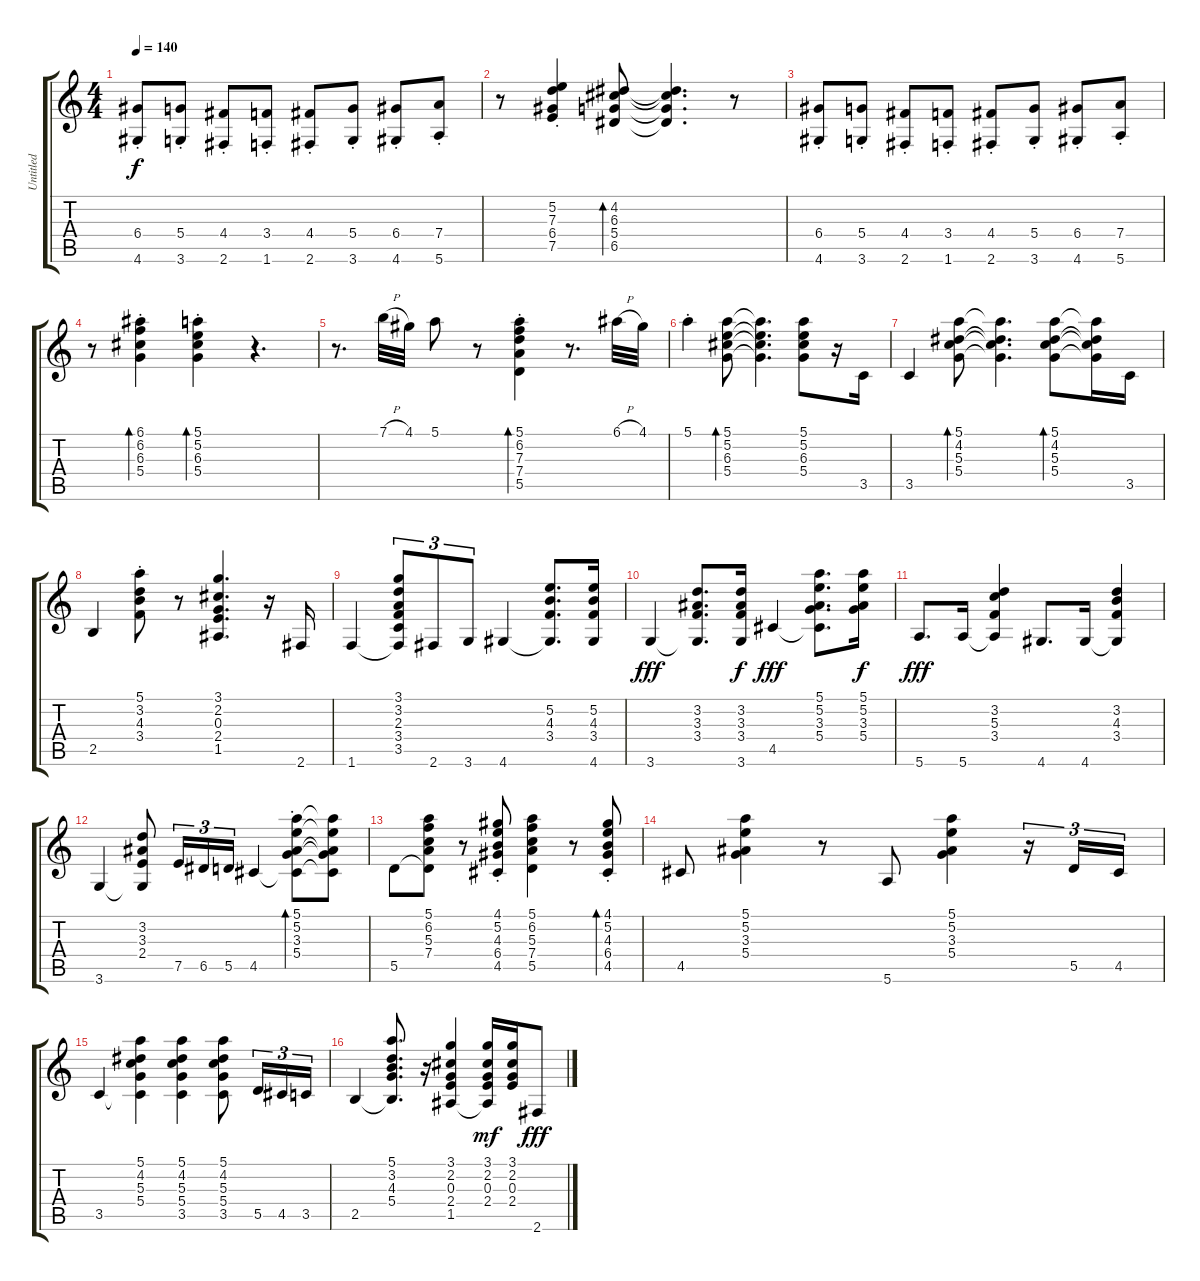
\track ("Untitled" "Untitled") {instrument acousticguitarsteel}
\staff {score tabs}
\tuning (E4 B3 G3 D3 A2 E2) {hide}
\ts (4 4)
\tempo 140
\clef g2
\ks c
(6.4{st} 4.6{st}).8{dy f instrument acousticguitarsteel} (5.4{st} 3.6{st}).8 (4.4{st} 2.6{st}).8 (3.4{st} 1.6{st}).8 (4.4{st} 2.6{st}).8 (5.4{st} 3.6{st}).8 (6.4{st} 4.6{st}).8 (7.4{st} 5.6{st}).8 |
r.8 (5.2{st} 7.3{st} 6.4{st} 7.5{st}).4 (4.2 6.3 5.4 6.5).8{bd 30} (4.2{t} 6.3{t} 5.4{t} 6.5{t}).4{d} r.8 |
(6.4{st} 4.6{st}).8 (5.4{st} 3.6{st}).8 (4.4{st} 2.6{st}).8 (3.4{st} 1.6{st}).8 (4.4{st} 2.6{st}).8 (5.4{st} 3.6{st}).8 (6.4{st} 4.6{st}).8 (7.4{st} 5.6{st}).8 |
r.8 (6.1{st} 6.2{st} 6.3{st} 5.4{st}).4{bd 30} (5.1{st} 5.2{st} 6.3{st} 5.4{st}).4{bd 30} r.4{d} |
r.8{d} 7.1{h}.32 4.1.32 5.1.8 r.8 (5.1{st} 6.2{st} 7.3{st} 7.4{st} 5.5{st}).4{bd 30} r.8{d} 6.1{h}.32 4.1.32 |
5.1{st}.4 (5.1 5.2 6.3 5.4).8{bd 30} (5.1{t} 5.2{t} 6.3{t} 5.4{t}).4{d} (5.1 5.2 6.3 5.4).8 r.16 3.5.16 |
3.5.4 (5.1 4.2 5.3 5.4).8{bd 30} (5.1{t} 4.2{t} 5.3{t} 5.4{t}).4{d} (5.1 4.2 5.3 5.4).8{bd 30} (5.1{t} 4.2{t} 5.3{t} 5.4{t}).16 3.5.16 |
2.5.4 (5.1{st} 3.2{st} 4.3{st} 3.4{st}).8 r.8 (3.1 2.2 0.3 2.4 1.5).4{d} r.16 2.6.16 |
1.6.4 (3.1 3.2 2.3 3.4 3.5 1.6{t}).8{tu (3 2)} 2.6.8{tu (3 2)} 3.6.8{tu (3 2)} 4.6.4 (5.2 4.3 3.4 4.6{t}).8{d} (5.2 4.3 3.4 4.6).16 |
3.6.4{dy fff} (3.2 3.3 3.4 3.6{t}).8{d} (3.2 3.3 3.4 3.6).16{dy f} 4.5.4{dy fff} (5.1 5.2 3.3 5.4 4.5{t}).8{d} (5.1 5.2 3.3 5.4).16{dy f} |
5.6.8{d dy fff} 5.6.16 (3.2 5.3 3.4 5.6{t}).4 4.6.8{d} 4.6.16 (3.2 4.3 3.4 4.6{t}).4 |
3.6.4 (3.2 3.3 2.4 3.6{t}).8 7.5.16{tu (3 2)} 6.5.16{tu (3 2)} 5.5.16{tu (3 2)} 4.5.4 (5.1{st} 5.2{st} 3.3{st} 5.4{st} 4.5{t}).8{bd 30} (5.1{t} 5.2{t} 3.3{t} 5.4{t} 4.5{t}).8 |
5.5.8 (5.1 6.2 5.3 7.4 5.5{t}).8 r.8 (4.1{st} 5.2{st} 4.3{st} 6.4{st} 4.5{st}).8 (5.1 6.2 5.3 7.4 5.5).4 r.8 (4.1{st} 5.2{st} 4.3{st} 6.4{st} 4.5{st}).8{bd 30} |
4.5.8 (5.1 5.2 3.3 5.4).4 r.8 5.6.8 (5.1 5.2 3.3 5.4).4 r.16{tu (3 2)} 5.5.16{tu (3 2)} 4.5.16{tu (3 2)} |
3.5.4 (5.1 4.2 5.3 5.4 3.5{t}).4 (5.1 4.2 5.3 5.4 3.5).4 (5.1 4.2 5.3 5.4 3.5).8 5.5.16{tu (3 2)} 4.5.16{tu (3 2)} 3.5.16{tu (3 2)} |
2.5.4 (5.1 3.2 4.3 5.4 2.5{t}).8{d} r.16 (3.1 2.2 0.3 2.4 1.5).4 (3.1 2.2 0.3 2.4 1.5{t}).16{dy mf} (3.1 2.2 0.3 2.4).16 2.6.8{dy fff}
